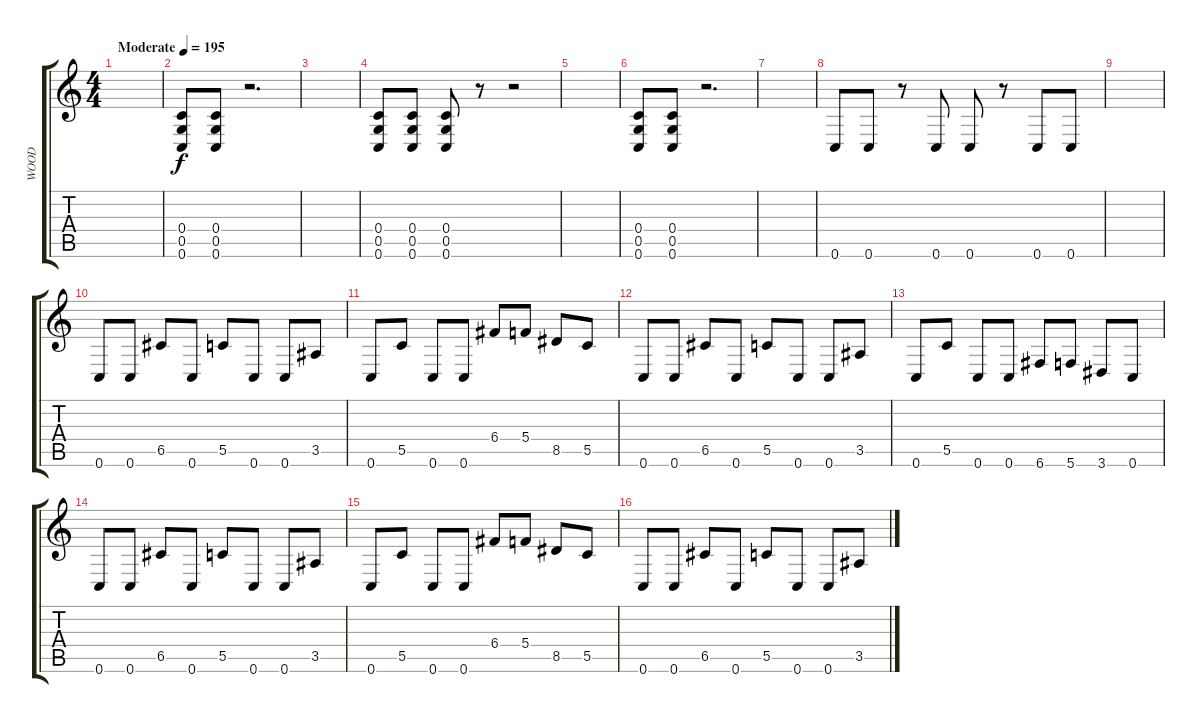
\track ("WOOD" "WOOD") {instrument distortionguitar}
\staff {score tabs}
\tuning (D4 A3 F3 C3 G2 C2) {hide}
\ts (4 4)
\tempo (195 "Moderate")
\clef g2
\ks c
|
(0.4 0.5 0.6).8 (0.4 0.5 0.6).8 r.2{d} |
|
(0.4 0.5 0.6).8 (0.4 0.5 0.6).8 (0.4 0.5 0.6).8 r.8 r.2 |
|
(0.4 0.5 0.6).8 (0.4 0.5 0.6).8 r.2{d} |
|
0.6.8 0.6.8 r.8 0.6.8 0.6.8 r.8 0.6.8 0.6.8 |
|
0.6.8 0.6.8 6.5.8 0.6.8 5.5.8 0.6.8 0.6.8 3.5.8 |
0.6.8 5.5.8 0.6.8 0.6.8 6.4.8 5.4.8 8.5.8 5.5.8 |
0.6.8 0.6.8 6.5.8 0.6.8 5.5.8 0.6.8 0.6.8 3.5.8 |
0.6.8 5.5.8 0.6.8 0.6.8 6.6.8 5.6.8 3.6.8 0.6.8 |
0.6.8 0.6.8 6.5.8 0.6.8 5.5.8 0.6.8 0.6.8 3.5.8 |
0.6.8 5.5.8 0.6.8 0.6.8 6.4.8 5.4.8 8.5.8 5.5.8 |
0.6.8 0.6.8 6.5.8 0.6.8 5.5.8 0.6.8 0.6.8 3.5.8
